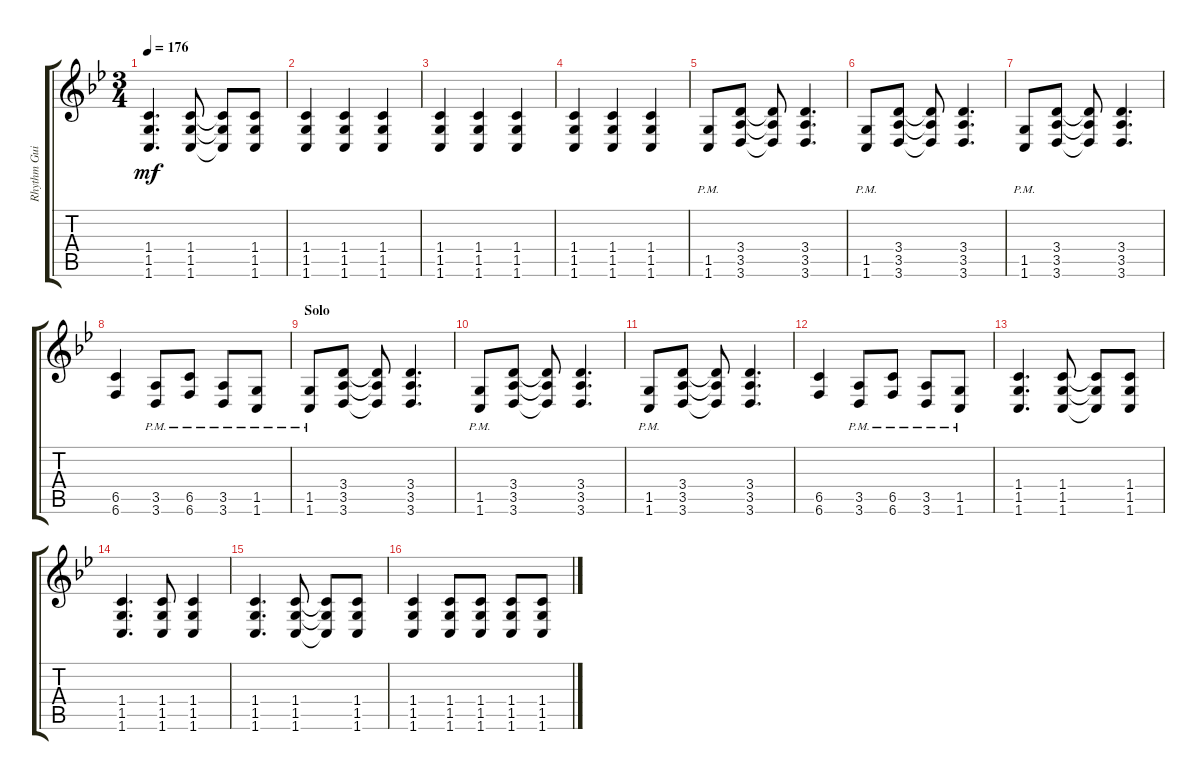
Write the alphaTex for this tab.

\track ("Rhythm Guitar" "Rhythm Gui") {instrument overdrivenguitar}
\staff {score tabs}
\tuning (Db4 Ab3 E3 B2 Gb2 B1) {hide}
\ts (3 4)
\tempo 176
\clef g2
\ks bb
(1.4 1.5 1.6).4{d dy mf} (1.4 1.5 1.6).8 (1.4{t} 1.5{t} 1.6{t}).8 (1.4 1.5 1.6).8 |
(1.4 1.5 1.6).4 (1.4 1.5 1.6).4 (1.4 1.5 1.6).4 |
(1.4 1.5 1.6).4 (1.4 1.5 1.6).4 (1.4 1.5 1.6).4 |
(1.4 1.5 1.6).4 (1.4 1.5 1.6).4 (1.4 1.5 1.6).4 |
(1.5{pm} 1.6{pm}).8 (3.4 3.5 3.6).8 (3.4{t} 3.5{t} 3.6{t}).8 (3.4 3.5 3.6).4{d} |
(1.5{pm} 1.6{pm}).8 (3.4 3.5 3.6).8 (3.4{t} 3.5{t} 3.6{t}).8 (3.4 3.5 3.6).4{d} |
(1.5{pm} 1.6{pm}).8 (3.4 3.5 3.6).8 (3.4{t} 3.5{t} 3.6{t}).8 (3.4 3.5 3.6).4{d} |
(6.5 6.6).4 (3.5{pm} 3.6{pm}).8 (6.5{pm} 6.6{pm}).8 (3.5{pm} 3.6{pm}).8 (1.5{pm} 1.6{pm}).8 |
\section ("" "Solo")
(1.5{pm} 1.6{pm}).8 (3.4 3.5 3.6).8 (3.4{t} 3.5{t} 3.6{t}).8 (3.4 3.5 3.6).4{d} |
(1.5{pm} 1.6{pm}).8 (3.4 3.5 3.6).8 (3.4{t} 3.5{t} 3.6{t}).8 (3.4 3.5 3.6).4{d} |
(1.5{pm} 1.6{pm}).8 (3.4 3.5 3.6).8 (3.4{t} 3.5{t} 3.6{t}).8 (3.4 3.5 3.6).4{d} |
(6.5 6.6).4 (3.5{pm} 3.6{pm}).8 (6.5{pm} 6.6{pm}).8 (3.5{pm} 3.6{pm}).8 (1.5{pm} 1.6{pm}).8 |
(1.4 1.5 1.6).4{d} (1.4 1.5 1.6).8 (1.4{t} 1.5{t} 1.6{t}).8 (1.4 1.5 1.6).8 |
(1.4 1.5 1.6).4{d} (1.4 1.5 1.6).8 (1.4 1.5 1.6).4 |
(1.4 1.5 1.6).4{d} (1.4 1.5 1.6).8 (1.4{t} 1.5{t} 1.6{t}).8 (1.4 1.5 1.6).8 |
(1.4 1.5 1.6).4 (1.4 1.5 1.6).8 (1.4 1.5 1.6).8 (1.4 1.5 1.6).8 (1.4 1.5 1.6).8
